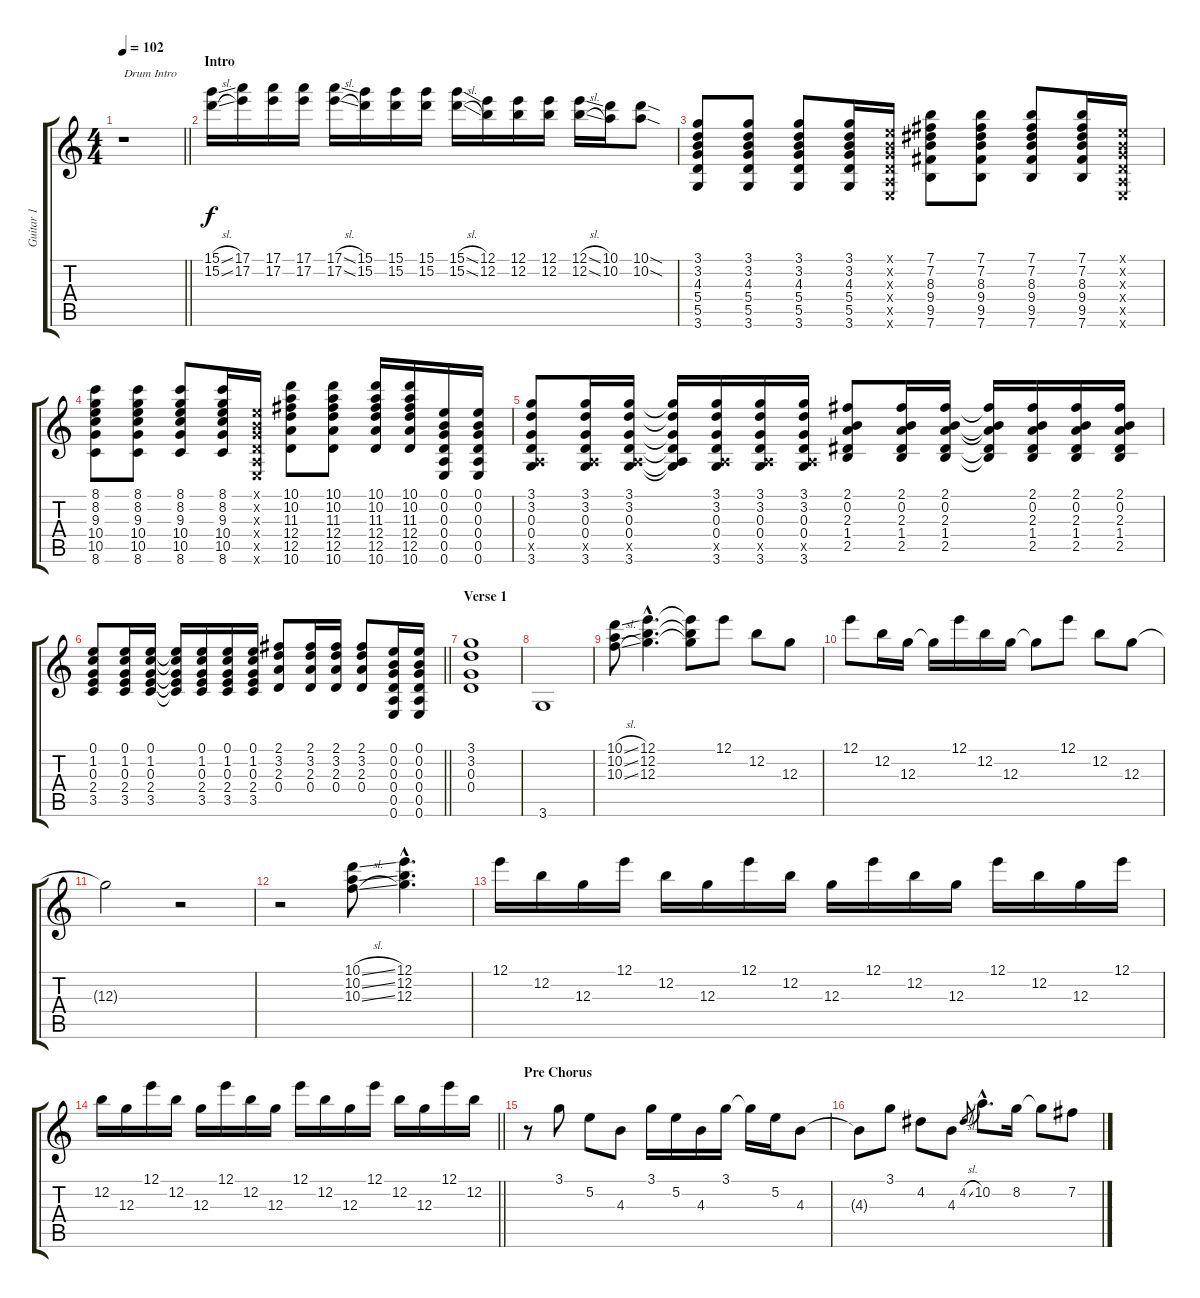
\track ("Guitar 1" "Guitar 1") {instrument overdrivenguitar}
\staff {score tabs}
\tuning (E4 B3 G3 D3 A2 E2) {hide}
\ts (4 4)
\tempo 102
\clef g2
\barLineRight lightlight
\ks c
r.1{txt "Drum Intro" dy f instrument overdrivenguitar} |
\section ("" "Intro")
(15.1{sl} 15.2{sl}).16 (17.1 17.2).16 (17.1 17.2).16 (17.1 17.2).16 (17.1{sl} 17.2{sl}).16 (15.1 15.2).16 (15.1 15.2).16 (15.1 15.2).16 (15.1{sl} 15.2{sl}).16 (12.1 12.2).16 (12.1 12.2).16 (12.1 12.2).16 (12.1{sl} 12.2{sl}).16 (10.1 10.2).16 (10.1{sod} 10.2{sod}).8 |
(3.1 3.2 4.3 5.4 5.5 3.6).8 (3.1 3.2 4.3 5.4 5.5 3.6).8 (3.1 3.2 4.3 5.4 5.5 3.6).8 (3.1 3.2 4.3 5.4 5.5 3.6).16 (0.1{x} 0.2{x} 0.3{x} 0.4{x} 0.5{x} 0.6{x}).16 (7.1 7.2 8.3 9.4 9.5 7.6).8 (7.1 7.2 8.3 9.4 9.5 7.6).8 (7.1 7.2 8.3 9.4 9.5 7.6).8 (7.1 7.2 8.3 9.4 9.5 7.6).16 (0.1{x} 0.2{x} 0.3{x} 0.4{x} 0.5{x} 0.6{x}).16 |
(8.1 8.2 9.3 10.4 10.5 8.6).8 (8.1 8.2 9.3 10.4 10.5 8.6).8 (8.1 8.2 9.3 10.4 10.5 8.6).8 (8.1 8.2 9.3 10.4 10.5 8.6).16 (0.1{x} 0.2{x} 0.3{x} 0.4{x} 0.5{x} 0.6{x}).16 (10.1 10.2 11.3 12.4 12.5 10.6).8 (10.1 10.2 11.3 12.4 12.5 10.6).8 (10.1 10.2 11.3 12.4 12.5 10.6).16 (10.1 10.2 11.3 12.4 12.5 10.6).16 (0.1 0.2 0.3 0.4 0.5 0.6).16 (0.1 0.2 0.3 0.4 0.5 0.6).16 |
(3.1 3.2 0.3 0.4 0.5{x} 3.6).8 (3.1 3.2 0.3 0.4 0.5{x} 3.6).16 (3.1 3.2 0.3 0.4 0.5{x} 3.6).16 (3.1{t} 3.2{t} 0.3{t} 0.4{t} 0.5{t} 3.6{t}).16 (3.1 3.2 0.3 0.4 0.5{x} 3.6).16 (3.1 3.2 0.3 0.4 0.5{x} 3.6).16 (3.1 3.2 0.3 0.4 0.5{x} 3.6).16 (2.1 0.2 2.3 1.4 2.5).8 (2.1 0.2 2.3 1.4 2.5).16 (2.1 0.2 2.3 1.4 2.5).16 (2.1{t} 0.2{t} 2.3{t} 1.4{t} 2.5{t}).16 (2.1 0.2 2.3 1.4 2.5).16 (2.1 0.2 2.3 1.4 2.5).16 (2.1 0.2 2.3 1.4 2.5).16 |
\barLineRight lightlight
(0.1 1.2 0.3 2.4 3.5).8 (0.1 1.2 0.3 2.4 3.5).16 (0.1 1.2 0.3 2.4 3.5).16 (0.1{t} 1.2{t} 0.3{t} 2.4{t} 3.5{t}).16 (0.1 1.2 0.3 2.4 3.5).16 (0.1 1.2 0.3 2.4 3.5).16 (0.1 1.2 0.3 2.4 3.5).16 (2.1 3.2 2.3 0.4).8 (2.1 3.2 2.3 0.4).16 (2.1 3.2 2.3 0.4).16 (2.1 3.2 2.3 0.4).8 (0.1 0.2 0.3 0.4 0.5 0.6).16 (0.1 0.2 0.3 0.4 0.5 0.6).16 |
\section ("" "Verse 1")
(3.1 3.2 0.3 0.4).1 |
3.6.1 |
(10.1{sl} 10.2{sl} 10.3{sl}).8 (12.1{hac} 12.2{hac} 12.3{hac}).4{d} (12.1{t} 12.2{t} 12.3{t}).8 12.1.8 12.2.8 12.3.8 |
12.1.8 12.2.16 12.3.16 12.3{t}.16 12.1.16 12.2.16 12.3.16 12.3{t}.8 12.1.8 12.2.8 12.3.8 |
12.3{t}.2 r.2 |
r.2 (10.1{sl} 10.2{sl} 10.3{sl}).8 (12.1{hac} 12.2{hac} 12.3{hac}).4{d} |
12.1.16 12.2.16 12.3.16 12.1.16 12.2.16 12.3.16 12.1.16 12.2.16 12.3.16 12.1.16 12.2.16 12.3.16 12.1.16 12.2.16 12.3.16 12.1.16 |
\barLineRight lightlight
12.2.16 12.3.16 12.1.16 12.2.16 12.3.16 12.1.16 12.2.16 12.3.16 12.1.16 12.2.16 12.3.16 12.1.16 12.2.16 12.3.16 12.1.16 12.2.16 |
\section ("" "Pre Chorus")
r.8 3.1.8 5.2.8 4.3.8 3.1.16 5.2.16 4.3.16 3.1.16 3.1{t}.16 5.2.16 4.3.8 |
4.3{t}.8 3.1.8 4.2.8 4.3.8 4.2{sl}.8{gr} 10.2{hac}.8{d} 8.2.16 8.2{t}.8 7.2.8
